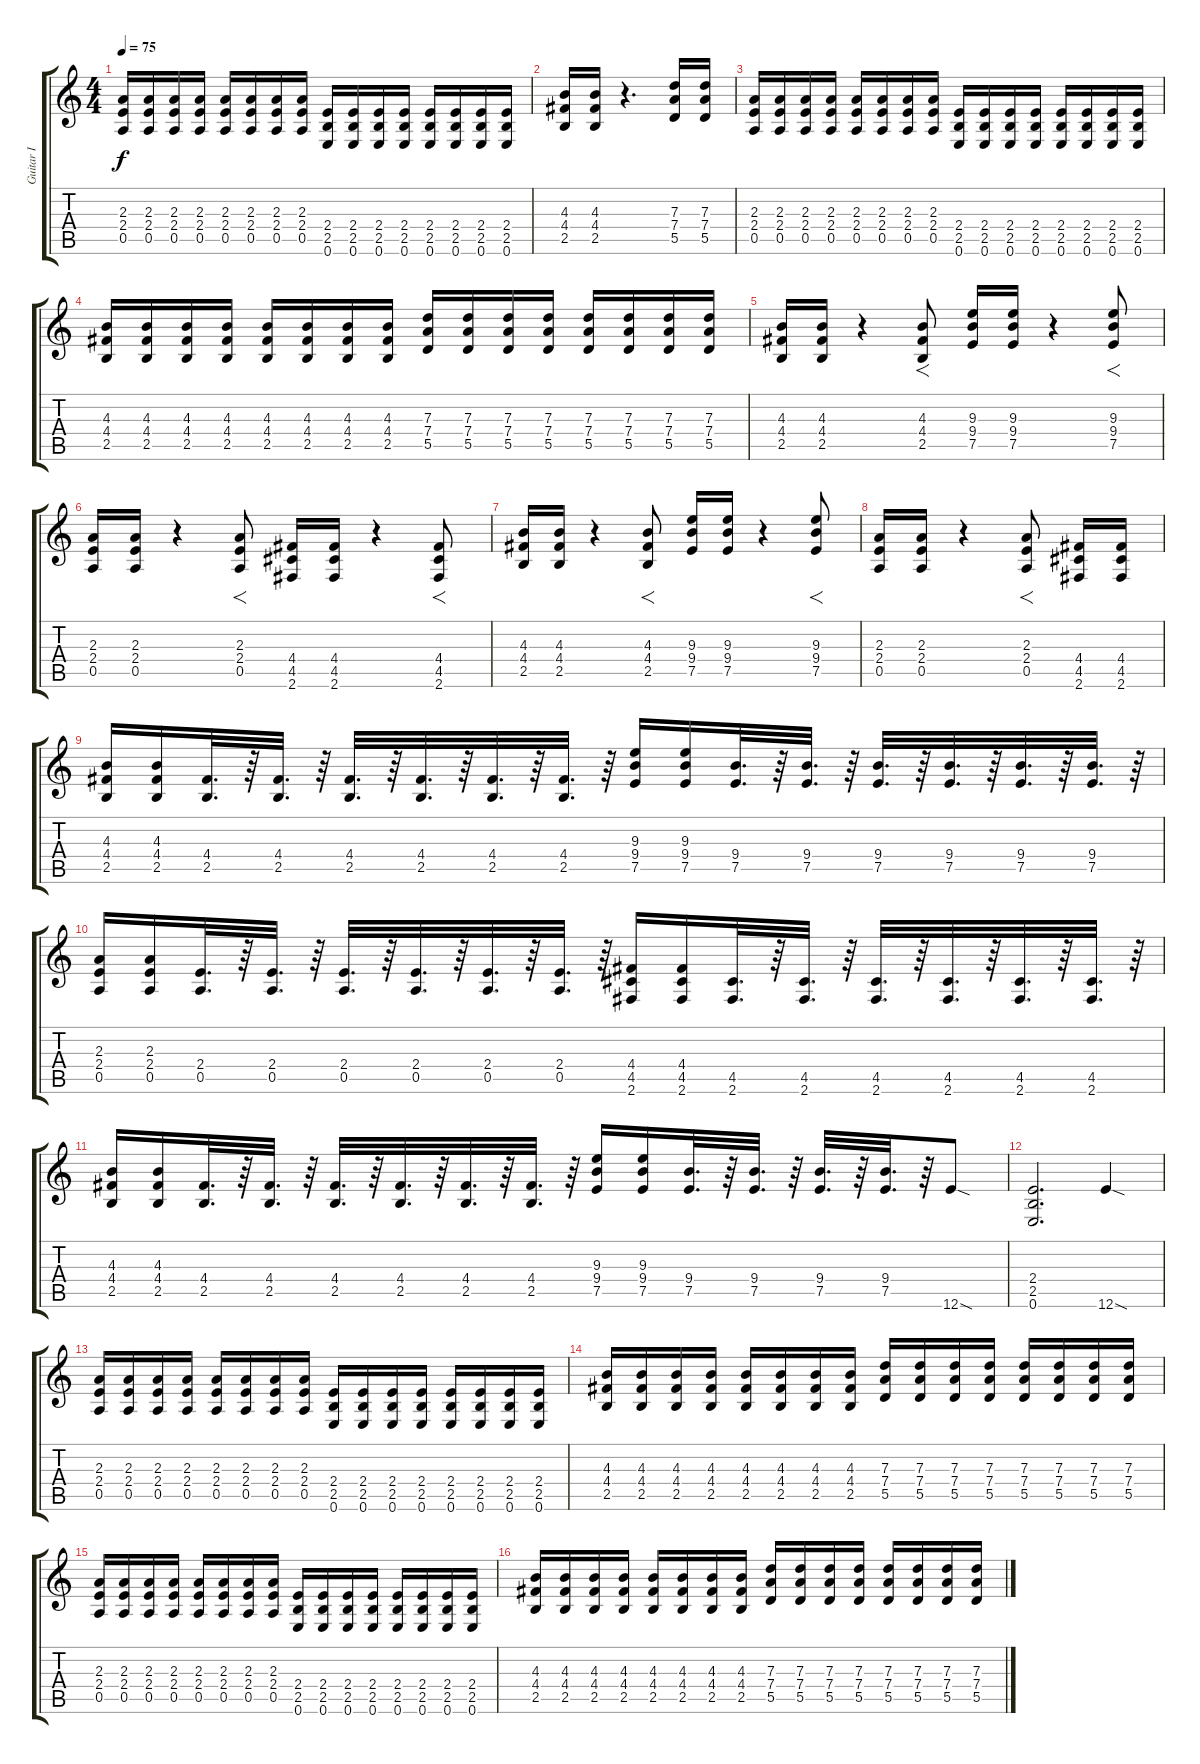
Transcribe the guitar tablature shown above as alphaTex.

\track ("Guitar I" "Guitar I") {instrument distortionguitar}
\staff {score tabs}
\tuning (E4 B3 G3 D3 A2 E2) {hide}
\ts (4 4)
\tempo 75
\clef g2
\ks c
(2.3 2.4 0.5).16{dy f} (2.3 2.4 0.5).16 (2.3 2.4 0.5).16 (2.3 2.4 0.5).16 (2.3 2.4 0.5).16 (2.3 2.4 0.5).16 (2.3 2.4 0.5).16 (2.3 2.4 0.5).16 (2.4 2.5 0.6).16 (2.4 2.5 0.6).16 (2.4 2.5 0.6).16 (2.4 2.5 0.6).16 (2.4 2.5 0.6).16 (2.4 2.5 0.6).16 (2.4 2.5 0.6).16 (2.4 2.5 0.6).16 |
(4.3 4.4 2.5).16 (4.3 4.4 2.5).16 r.4{d} (7.3 7.4 5.5).16 (7.3 7.4 5.5).16 |
(2.3 2.4 0.5).16 (2.3 2.4 0.5).16 (2.3 2.4 0.5).16 (2.3 2.4 0.5).16 (2.3 2.4 0.5).16 (2.3 2.4 0.5).16 (2.3 2.4 0.5).16 (2.3 2.4 0.5).16 (2.4 2.5 0.6).16 (2.4 2.5 0.6).16 (2.4 2.5 0.6).16 (2.4 2.5 0.6).16 (2.4 2.5 0.6).16 (2.4 2.5 0.6).16 (2.4 2.5 0.6).16 (2.4 2.5 0.6).16 |
(4.3 4.4 2.5).16 (4.3 4.4 2.5).16 (4.3 4.4 2.5).16 (4.3 4.4 2.5).16 (4.3 4.4 2.5).16 (4.3 4.4 2.5).16 (4.3 4.4 2.5).16 (4.3 4.4 2.5).16 (7.3 7.4 5.5).16 (7.3 7.4 5.5).16 (7.3 7.4 5.5).16 (7.3 7.4 5.5).16 (7.3 7.4 5.5).16 (7.3 7.4 5.5).16 (7.3 7.4 5.5).16 (7.3 7.4 5.5).16 |
(4.3 4.4 2.5).16 (4.3 4.4 2.5).16 r.4 (4.3 4.4 2.5).8{f} (9.3 9.4 7.5).16 (9.3 9.4 7.5).16 r.4 (9.3 9.4 7.5).8{f} |
(2.3 2.4 0.5).16 (2.3 2.4 0.5).16 r.4 (2.3 2.4 0.5).8{f} (4.4 4.5 2.6).16 (4.4 4.5 2.6).16 r.4 (4.4 4.5 2.6).8{f} |
(4.3 4.4 2.5).16 (4.3 4.4 2.5).16 r.4 (4.3 4.4 2.5).8{f} (9.3 9.4 7.5).16 (9.3 9.4 7.5).16 r.4 (9.3 9.4 7.5).8{f} |
(2.3 2.4 0.5).16 (2.3 2.4 0.5).16 r.4 (2.3 2.4 0.5).8{f} (4.4 4.5 2.6).16 (4.4 4.5 2.6).16 |
(4.3 4.4 2.5).16 (4.3 4.4 2.5).16 (4.4 2.5).32{d} r.64 (4.4 2.5).32{d} r.64 (4.4 2.5).32{d} r.64 (4.4 2.5).32{d} r.64 (4.4 2.5).32{d} r.64 (4.4 2.5).32{d} r.64 (9.3 9.4 7.5).16 (9.3 9.4 7.5).16 (9.4 7.5).32{d} r.64 (9.4 7.5).32{d} r.64 (9.4 7.5).32{d} r.64 (9.4 7.5).32{d} r.64 (9.4 7.5).32{d} r.64 (9.4 7.5).32{d} r.64 |
(2.3 2.4 0.5).16 (2.3 2.4 0.5).16 (2.4 0.5).32{d} r.64 (2.4 0.5).32{d} r.64 (2.4 0.5).32{d} r.64 (2.4 0.5).32{d} r.64 (2.4 0.5).32{d} r.64 (2.4 0.5).32{d} r.64 (4.4 4.5 2.6).16 (4.4 4.5 2.6).16 (4.5 2.6).32{d} r.64 (4.5 2.6).32{d} r.64 (4.5 2.6).32{d} r.64 (4.5 2.6).32{d} r.64 (4.5 2.6).32{d} r.64 (4.5 2.6).32{d} r.64 |
(4.3 4.4 2.5).16 (4.3 4.4 2.5).16 (4.4 2.5).32{d} r.64 (4.4 2.5).32{d} r.64 (4.4 2.5).32{d} r.64 (4.4 2.5).32{d} r.64 (4.4 2.5).32{d} r.64 (4.4 2.5).32{d} r.64 (9.3 9.4 7.5).16 (9.3 9.4 7.5).16 (9.4 7.5).32{d} r.64 (9.4 7.5).32{d} r.64 (9.4 7.5).32{d} r.64 (9.4 7.5).32{d} r.64 12.6{sod}.8 |
(2.4 2.5 0.6).2{d} 12.6{sod}.4 |
(2.3 2.4 0.5).16 (2.3 2.4 0.5).16 (2.3 2.4 0.5).16 (2.3 2.4 0.5).16 (2.3 2.4 0.5).16 (2.3 2.4 0.5).16 (2.3 2.4 0.5).16 (2.3 2.4 0.5).16 (2.4 2.5 0.6).16 (2.4 2.5 0.6).16 (2.4 2.5 0.6).16 (2.4 2.5 0.6).16 (2.4 2.5 0.6).16 (2.4 2.5 0.6).16 (2.4 2.5 0.6).16 (2.4 2.5 0.6).16 |
(4.3 4.4 2.5).16 (4.3 4.4 2.5).16 (4.3 4.4 2.5).16 (4.3 4.4 2.5).16 (4.3 4.4 2.5).16 (4.3 4.4 2.5).16 (4.3 4.4 2.5).16 (4.3 4.4 2.5).16 (7.3 7.4 5.5).16 (7.3 7.4 5.5).16 (7.3 7.4 5.5).16 (7.3 7.4 5.5).16 (7.3 7.4 5.5).16 (7.3 7.4 5.5).16 (7.3 7.4 5.5).16 (7.3 7.4 5.5).16 |
(2.3 2.4 0.5).16 (2.3 2.4 0.5).16 (2.3 2.4 0.5).16 (2.3 2.4 0.5).16 (2.3 2.4 0.5).16 (2.3 2.4 0.5).16 (2.3 2.4 0.5).16 (2.3 2.4 0.5).16 (2.4 2.5 0.6).16 (2.4 2.5 0.6).16 (2.4 2.5 0.6).16 (2.4 2.5 0.6).16 (2.4 2.5 0.6).16 (2.4 2.5 0.6).16 (2.4 2.5 0.6).16 (2.4 2.5 0.6).16 |
(4.3 4.4 2.5).16 (4.3 4.4 2.5).16 (4.3 4.4 2.5).16 (4.3 4.4 2.5).16 (4.3 4.4 2.5).16 (4.3 4.4 2.5).16 (4.3 4.4 2.5).16 (4.3 4.4 2.5).16 (7.3 7.4 5.5).16 (7.3 7.4 5.5).16 (7.3 7.4 5.5).16 (7.3 7.4 5.5).16 (7.3 7.4 5.5).16 (7.3 7.4 5.5).16 (7.3 7.4 5.5).16 (7.3 7.4 5.5).16
